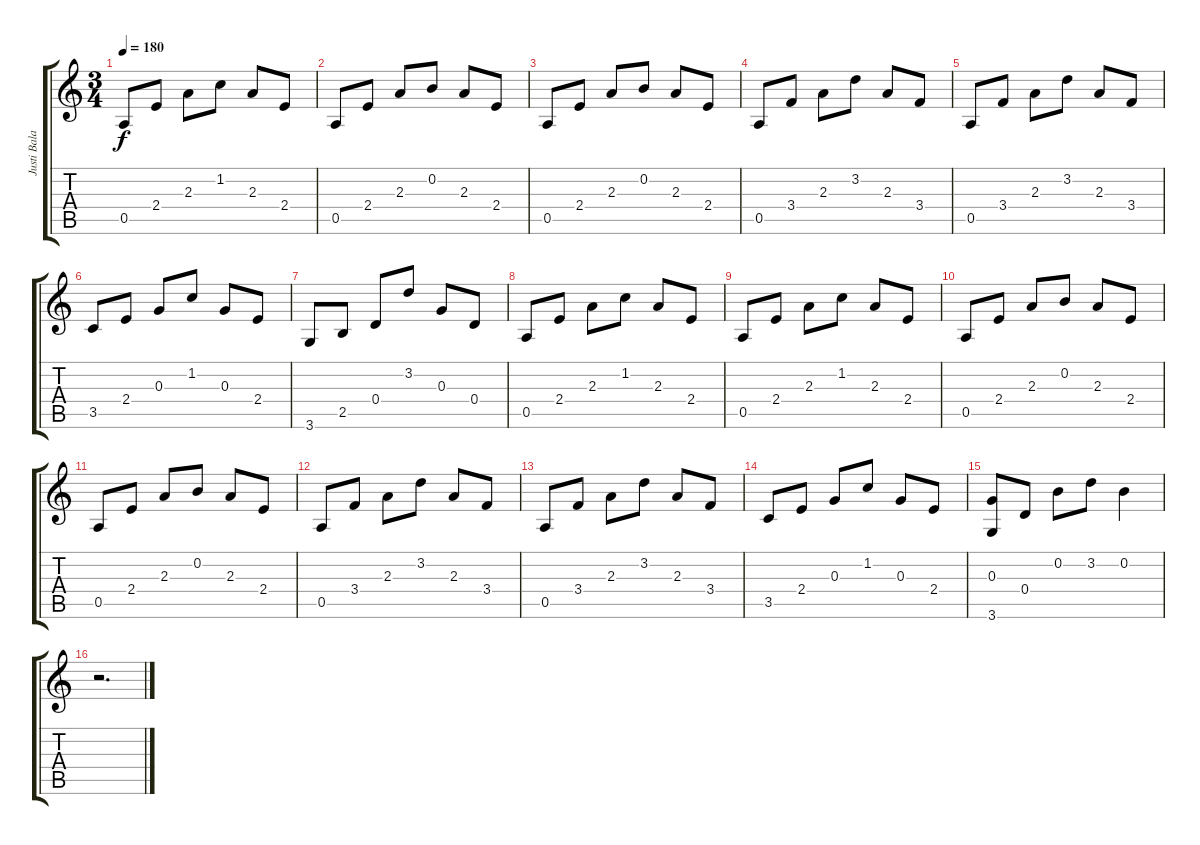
\track ("Justi Bala" "Justi Bala") {instrument acousticguitarsteel}
\staff {score tabs}
\tuning (E4 B3 G3 D3 A2 E2) {hide}
\ts (3 4)
\tempo 180
\clef g2
\ks c
0.5.8{dy f} 2.4.8 2.3.8 1.2.8 2.3.8 2.4.8 |
0.5.8 2.4.8 2.3.8 0.2.8 2.3.8 2.4.8 |
0.5.8 2.4.8 2.3.8 0.2.8 2.3.8 2.4.8 |
0.5.8 3.4.8 2.3.8 3.2.8 2.3.8 3.4.8 |
0.5.8 3.4.8 2.3.8 3.2.8 2.3.8 3.4.8 |
3.5.8 2.4.8 0.3.8 1.2.8 0.3.8 2.4.8 |
3.6.8 2.5.8 0.4.8 3.2.8 0.3.8 0.4.8 |
0.5.8 2.4.8 2.3.8 1.2.8 2.3.8 2.4.8 |
0.5.8 2.4.8 2.3.8 1.2.8 2.3.8 2.4.8 |
0.5.8 2.4.8 2.3.8 0.2.8 2.3.8 2.4.8 |
0.5.8 2.4.8 2.3.8 0.2.8 2.3.8 2.4.8 |
0.5.8 3.4.8 2.3.8 3.2.8 2.3.8 3.4.8 |
0.5.8 3.4.8 2.3.8 3.2.8 2.3.8 3.4.8 |
3.5.8 2.4.8 0.3.8 1.2.8 0.3.8 2.4.8 |
(0.3 3.6).8 0.4.8 0.2.8 3.2.8 0.2.4 |
r.2{d}
